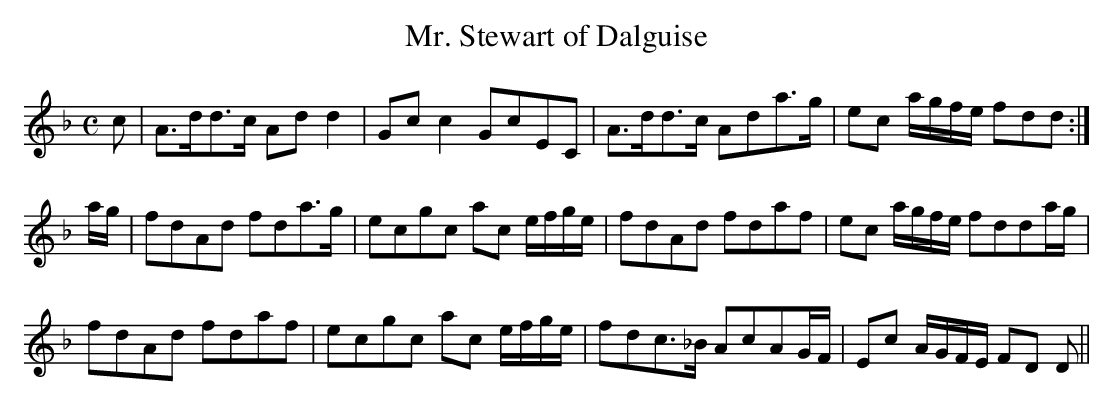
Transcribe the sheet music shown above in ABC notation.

X:1
T:Mr. Stewart of Dalguise
M:C
L:1/8
K:Dmin
c | A>dd>c Ad d2 | Gc c2 GcEC | A>dd>c Ada>g | ec a/g/f/e/ fdd :|
a/g/ | fdAd fda>g | ecgc ac e/f/g/e/ | fdAd fdaf | ec a/g/f/e/ fdda/g/ |
fdAd fdaf | ecgc ac e/f/g/e/ | fdc>_B AcAG/F/ | Ec A/G/F/E/ FD D ||
